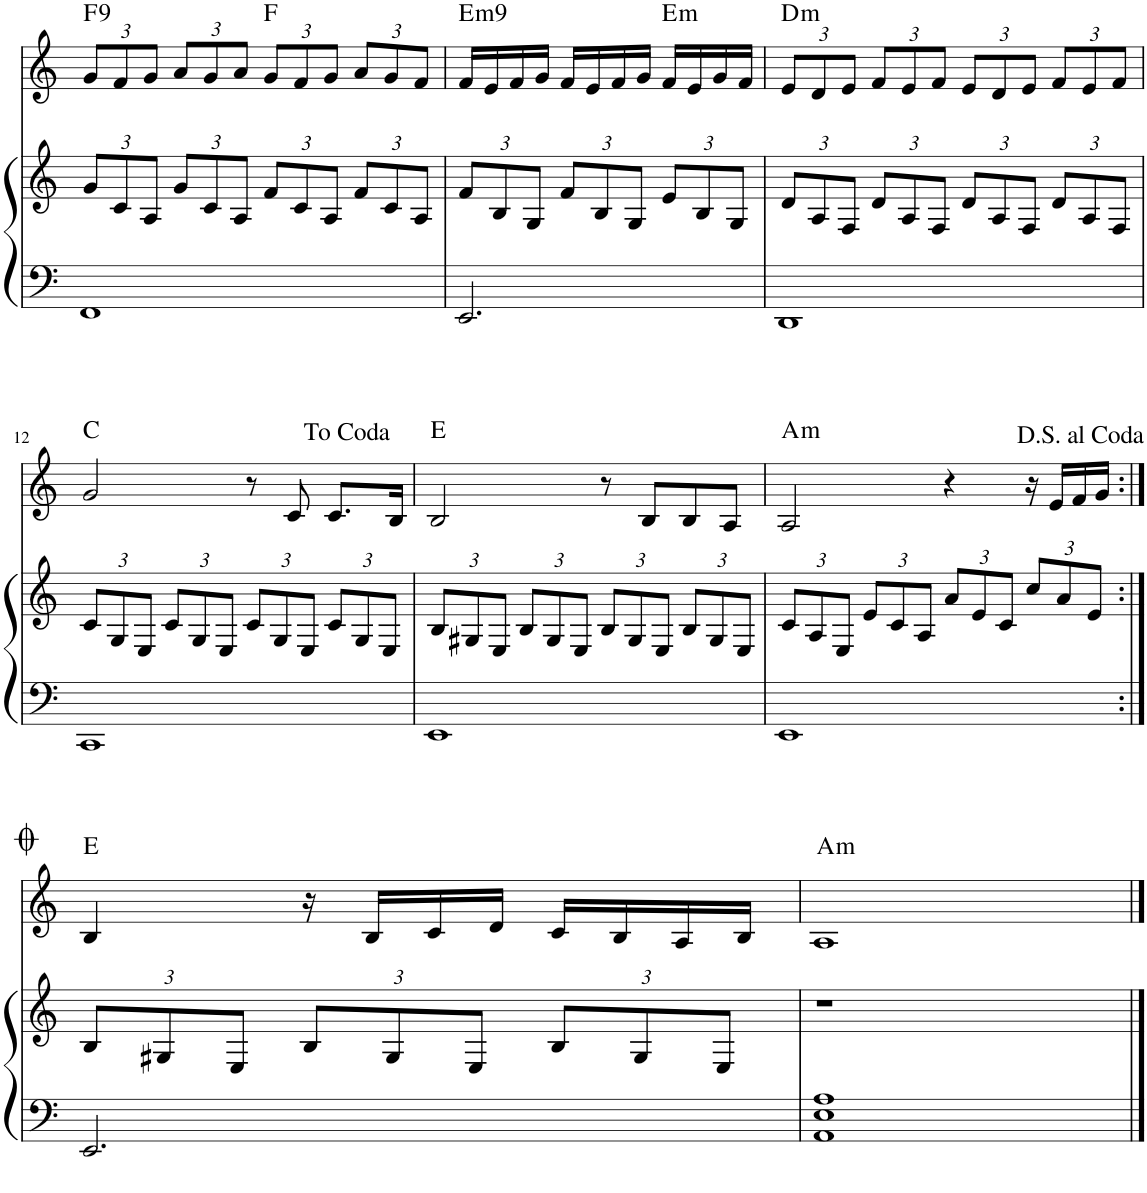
**kern	**kern	**kern	**harte
*part2	*part2	*part1	*part1
*staff3	*staff2	*staff1	*
*I"Pipe Organ	*	*I"Voice	*
*I'P Org	*	*	*
!!LO:PB:g=z
*clefF4	*clefG2	*clefG2	*
*k[]	*k[]	*k[]	*
*M4/4	*M4/4	*M4/4	*
*	*Xbrackettup	*Xbrackettup	*
=9	=9	=9	=9
!	!	!	!LO:H:kt=9
1FF	12g/L	12g/L	F:9
.	12c/	12f/	.
.	12A/J	12g/J	.
.	12g/L	12a/L	.
.	12c/	12g/	.
.	12A/J	12a/J	.
.	12f/L	12g/L	F:maj
.	12c/	12f/	.
.	12A/J	12g/J	.
.	12f/L	12a/L	.
.	12c/	12g/	.
.	12A/J	12f/J	.
=10	=10	=10	=10
*M3/4	*M3/4	*M3/4	*
!	!	!	!LO:H:kt=m9
2.EE/	12f/L	16fn/LL	E:min9
.	.	16e/	.
.	12B/	.	.
.	.	16f/	.
.	12G/J	.	.
.	.	16g/JJ	.
.	12f/L	16f/LL	.
.	.	16e/	.
.	12B/	.	.
.	.	16f/	.
.	12G/J	.	.
.	.	16g/JJ	.
!	!	!	!LO:H:kt=m
.	12e/L	16f/LL	E:min
.	.	16e/	.
.	12B/	.	.
.	.	16g/	.
.	12G/J	.	.
.	.	16f/JJ	.
=11	=11	=11	=11
*M4/4	*M4/4	*M4/4	*
!	!	!	!LO:H:kt=m
1DD	12d/L	12e/L	D:min
.	12A/	12d/	.
.	12F/J	12e/J	.
.	12d/L	12f/L	.
.	12A/	12e/	.
.	12F/J	12f/J	.
.	12d/L	12e/L	.
.	12A/	12d/	.
.	12F/J	12e/J	.
.	12d/L	12f/L	.
.	12A/	12e/	.
.	12F/J	12f/J	.
!!LO:LB:g=z
=12	=12	=12	=12
1CC	12c/L	2g/	C:maj
.	12G/	.	.
.	12E/J	.	.
.	12c/L	.	.
.	12G/	.	.
.	12E/J	.	.
.	12c/L	8r	.
.	12G/	.	.
.	.	8c/	.
.	12E/J	.	.
.	12c/L	8.c/L	.
.	12G/	.	.
.	12E/J	.	.
.	.	16B/Jk	.
=13	=13	=13	=13
1EE	12B/L	2B/	E:maj
.	12G#X/	.	.
.	12E/J	.	.
.	12B/L	.	.
.	12G#/	.	.
.	12E/J	.	.
.	12B/L	8r	.
.	12G#/	.	.
.	.	8B/L	.
.	12E/J	.	.
.	12B/L	8B/	.
.	12G#/	.	.
.	.	8A/J	.
.	12E/J	.	.
=14	=14	=14	=14
!	!	!	!LO:H:kt=m
1EE	12c/L	2A/	A:min
.	12A/	.	.
.	12E/J	.	.
.	12e/L	.	.
.	12c/	.	.
.	12A/J	.	.
.	12a/L	4r	.
.	12e/	.	.
.	12c/J	.	.
.	12cc/L	16r	.
.	.	16e/LL	.
.	12a/	.	.
.	.	16f/	.
.	12e/J	.	.
.	.	16gn/JJ	.
!!LO:LB:g=z
=15:|!	=15:|!	=15:|!	=15:|!
*M3/4	*M3/4	*M3/4	*
2.EE/	12B/L	4B/	E:maj
.	12G#X/	.	.
.	12E/J	.	.
.	12B/L	16r	.
.	.	16B/LL	.
.	12G#/	.	.
.	.	16c/	.
.	12E/J	.	.
.	.	16d/JJ	.
.	12B/L	16c/LL	.
.	.	16B/	.
.	12G#/	.	.
.	.	16A/	.
.	12E/J	.	.
.	.	16B/JJ	.
=16	=16	=16	=16
*M4/4	*M4/4	*M4/4	*
!	!	!	!LO:H:kt=m
1AA 1E 1A	1r	1A	A:min
==	==	==	==
*-	*-	*-	*-
